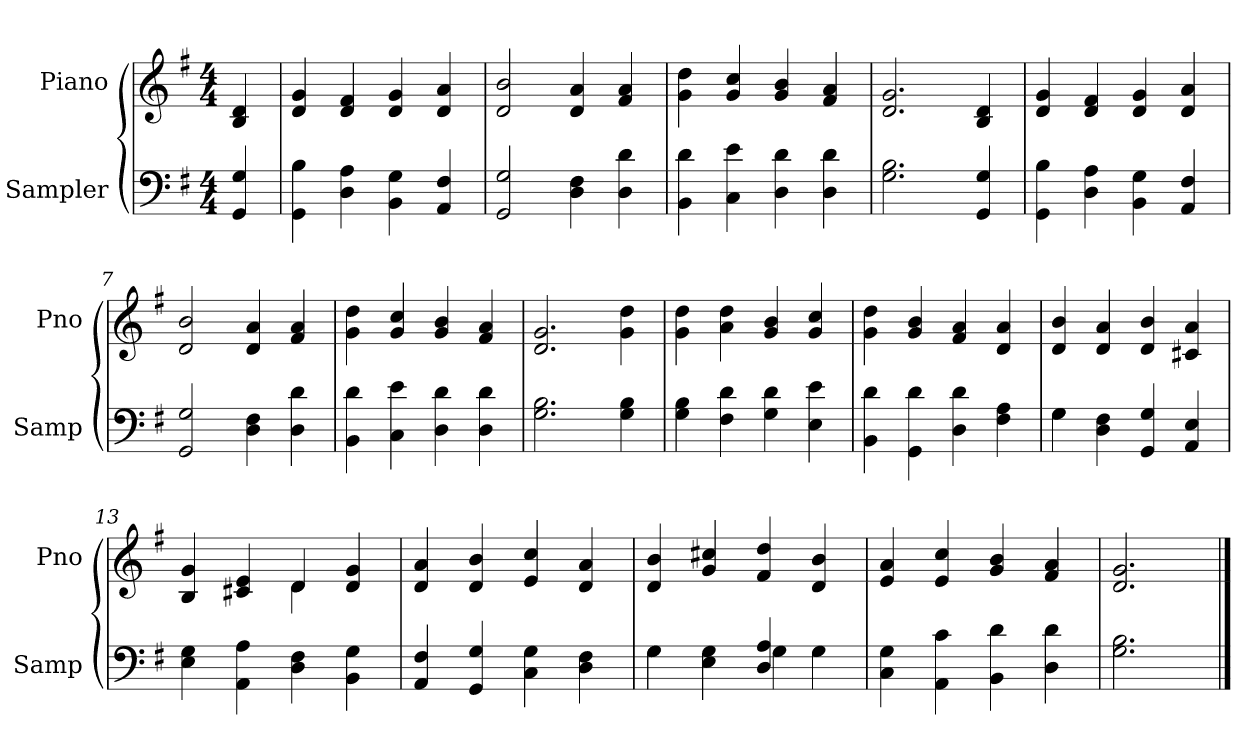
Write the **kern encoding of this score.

**kern	**kern
*part2	*part1
*staff2	*staff1
*I"Sampler	*I"Piano
*I'Samp	*I'Pno
*clefF4	*clefG2
*k[f#]	*k[f#]
*G:	*G:
*M4/4	*M4/4
=1	=1
4GG 4G	4B 4d
=2	=2
4GG 4B	4d 4g
4D 4A	4d 4f#
4BB 4G	4d 4g
4AA 4F#	4d 4a
=3	=3
2GG 2G	2d 2b
4D 4F#	4d 4a
4D 4d	4f# 4a
=4	=4
4BB 4d	4g 4dd
4C 4e	4g 4cc
4D 4d	4g 4b
4D 4d	4f# 4a
=5	=5
2.G 2.B	2.d 2.g
4GG 4G	4B 4d
=6	=6
4GG 4B	4d 4g
4D 4A	4d 4f#
4BB 4G	4d 4g
4AA 4F#	4d 4a
=7	=7
2GG 2G	2d 2b
4D 4F#	4d 4a
4D 4d	4f# 4a
=8	=8
4BB 4d	4g 4dd
4C 4e	4g 4cc
4D 4d	4g 4b
4D 4d	4f# 4a
=9	=9
2.G 2.B	2.d 2.g
4G 4B	4g 4dd
=10	=10
4G 4B	4g 4dd
4F# 4d	4a 4dd
4G 4d	4g 4b
4E 4e	4g 4cc
=11	=11
4BB 4d	4g 4dd
4GG 4d	4g 4b
4D 4d	4f# 4a
4F# 4A	4d 4a
=12	=12
*^	*
4G\	4G	4d 4b
4D 4F#	2.ryy	4d 4a
4GG 4G	.	4d 4b
4AA 4E	.	4c#X 4a
*v	*v	*
=13	=13
*	*^
4E 4G	4B 4g	2ryy
4AA 4A	4c#X 4e	.
4D 4F#	4d/	4d
4BB 4G	4d 4g	4ryy
*	*v	*v
=14	=14
4AA 4F#	4d 4a
4GG 4G	4d 4b
4C 4G	4e 4cc
4D 4F#	4d 4a
=15	=15
*^	*
4G\	4G	4d 4b
4E 4G	4ryy	4g 4cc#X
4D 4A	4G	4f# 4dd
4G\	4ryy	4d 4b
*v	*v	*
=16	=16
4C 4G	4e 4a
4AA 4c	4e 4cc
4BB 4d	4g 4b
4D 4d	4f# 4a
=17	=17
2.G 2.B	2.d 2.g
==	==
*-	*-
